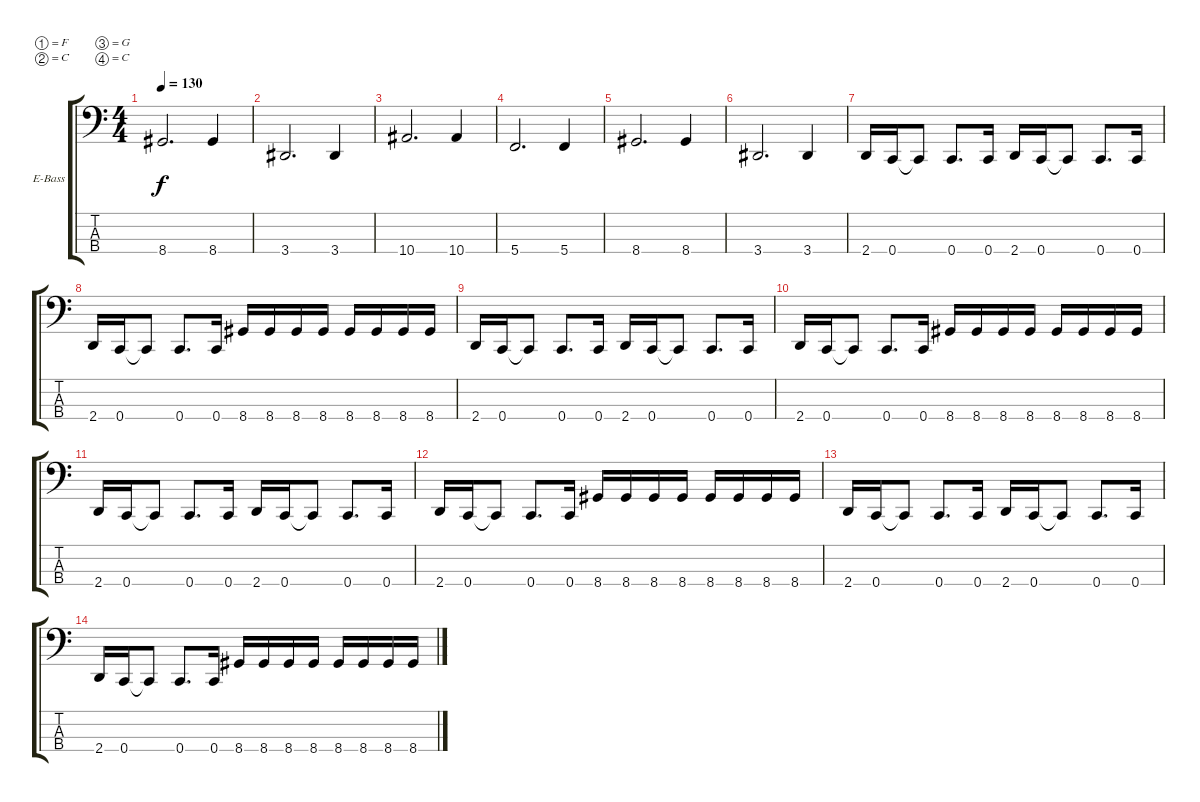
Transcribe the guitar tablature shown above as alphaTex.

\bracketExtendMode groupsimilarinstruments
\firstSystemTrackNameOrientation horizontal
\otherSystemsTrackNameOrientation horizontal
\track ("Piste 2" "E-Bass") {instrument slapbass1}
\staff {score tabs}
\tuning (F2 C2 G1 C1)
\ts (4 4)
\tempo 130
\clef f4
\ks c
8.4.2{d dy f} 8.4.4 |
3.4.2{d} 3.4.4 |
10.4.2{d} 10.4.4 |
5.4.2{d} 5.4.4 |
8.4.2{d} 8.4.4 |
3.4.2{d} 3.4.4 |
2.4.16 0.4.16 0.4{t}.8 0.4.8{d} 0.4.16 2.4.16 0.4.16 0.4{t}.8 0.4.8{d} 0.4.16 |
2.4.16 0.4.16 0.4{t}.8 0.4.8{d} 0.4.16 8.4.16 8.4.16 8.4.16 8.4.16 8.4.16 8.4.16 8.4.16 8.4.16 |
2.4.16 0.4.16 0.4{t}.8 0.4.8{d} 0.4.16 2.4.16 0.4.16 0.4{t}.8 0.4.8{d} 0.4.16 |
2.4.16 0.4.16 0.4{t}.8 0.4.8{d} 0.4.16 8.4.16 8.4.16 8.4.16 8.4.16 8.4.16 8.4.16 8.4.16 8.4.16 |
2.4.16 0.4.16 0.4{t}.8 0.4.8{d} 0.4.16 2.4.16 0.4.16 0.4{t}.8 0.4.8{d} 0.4.16 |
2.4.16 0.4.16 0.4{t}.8 0.4.8{d} 0.4.16 8.4.16 8.4.16 8.4.16 8.4.16 8.4.16 8.4.16 8.4.16 8.4.16 |
2.4.16 0.4.16 0.4{t}.8 0.4.8{d} 0.4.16 2.4.16 0.4.16 0.4{t}.8 0.4.8{d} 0.4.16 |
2.4.16 0.4.16 0.4{t}.8 0.4.8{d} 0.4.16 8.4.16 8.4.16 8.4.16 8.4.16 8.4.16 8.4.16 8.4.16 8.4.16
